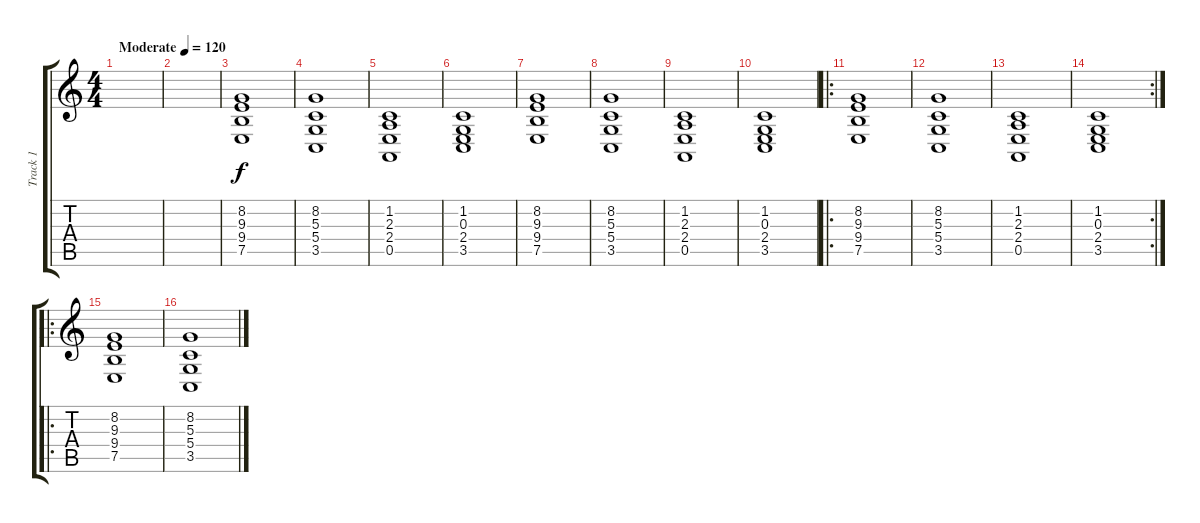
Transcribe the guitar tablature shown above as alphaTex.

\track ("Track 1" "Track 1") {instrument stringensemble1}
\staff {score tabs}
\tuning (E4 B3 G3 D3 A2 E2) {hide}
\ts (4 4)
\tempo (120 "Moderate")
\clef g2
\ks c
|
|
(8.2 9.3 9.4 7.5).1 |
(8.2 5.3 5.4 3.5).1 |
(1.2 2.3 2.4 0.5).1 |
(1.2 0.3 2.4 3.5).1 |
(8.2 9.3 9.4 7.5).1 |
(8.2 5.3 5.4 3.5).1 |
(1.2 2.3 2.4 0.5).1 |
(1.2 0.3 2.4 3.5).1 |
\ro
(8.2 9.3 9.4 7.5).1 |
(8.2 5.3 5.4 3.5).1 |
(1.2 2.3 2.4 0.5).1 |
\rc 2
(1.2 0.3 2.4 3.5).1 |
\ro
(8.2 9.3 9.4 7.5).1 |
(8.2 5.3 5.4 3.5).1
